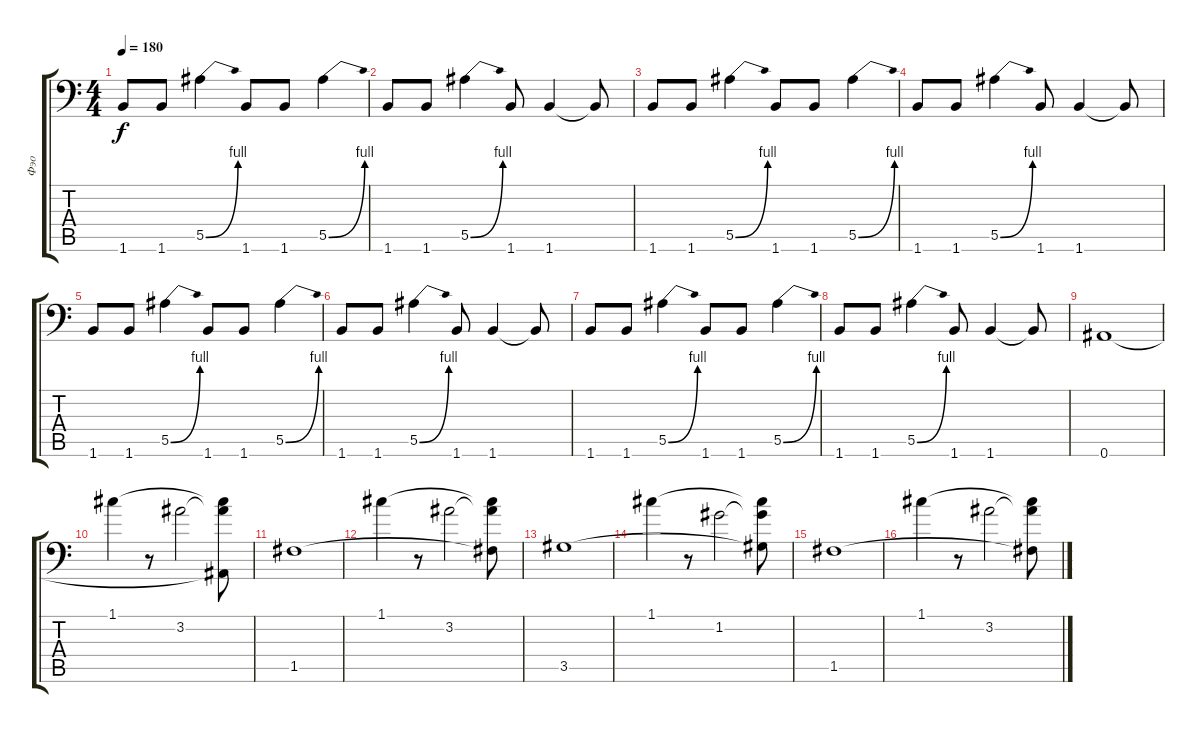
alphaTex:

\track ("Фэо" "Фэо") {instrument distortionguitar}
\staff {score tabs}
\tuning (C4 G3 Eb3 Bb2 F2 Bb1) {hide}
\ts (4 4)
\section ("" "")
\tempo 180
\clef f4
\ks c
1.6.8{dy f} 1.6.8 5.5{be (bend 0 0 60 4)}.4 1.6.8 1.6.8 5.5{be (bend 0 0 60 4)}.4 |
1.6.8 1.6.8 5.5{be (bend 0 0 60 4)}.4 1.6.8 1.6.4 1.6{t}.8 |
1.6.8 1.6.8 5.5{be (bend 0 0 60 4)}.4 1.6.8 1.6.8 5.5{be (bend 0 0 60 4)}.4 |
1.6.8 1.6.8 5.5{be (bend 0 0 60 4)}.4 1.6.8 1.6.4 1.6{t}.8 |
1.6.8 1.6.8 5.5{be (bend 0 0 60 4)}.4 1.6.8 1.6.8 5.5{be (bend 0 0 60 4)}.4 |
1.6.8 1.6.8 5.5{be (bend 0 0 60 4)}.4 1.6.8 1.6.4 1.6{t}.8 |
1.6.8 1.6.8 5.5{be (bend 0 0 60 4)}.4 1.6.8 1.6.8 5.5{be (bend 0 0 60 4)}.4 |
1.6.8 1.6.8 5.5{be (bend 0 0 60 4)}.4 1.6.8 1.6.4 1.6{t}.8 |
\section ("" "")
0.6.1 |
1.1.4 r.8 3.2.2 (1.1{t} 3.2{t} 0.6{t}).8 |
1.5.1 |
1.1.4 r.8 3.2.2 (1.1{t} 3.2{t} 1.5{t}).8 |
3.5.1 |
1.1.4 r.8 1.2.2 (1.1{t} 1.2{t} 3.5{t}).8 |
1.5.1 |
1.1.4 r.8 3.2.2 (1.1{t} 3.2{t} 1.5{t}).8
